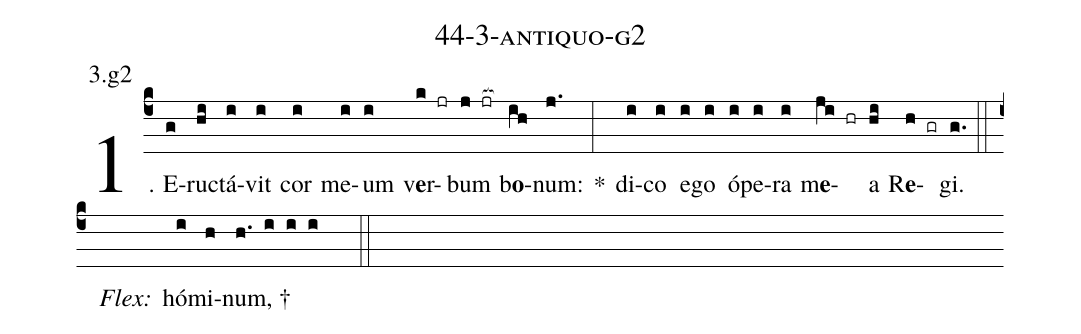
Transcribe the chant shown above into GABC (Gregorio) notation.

name: 44-3-antiquo-g2;
annotation: 3.g2;
%%
(c4)1. E(g)ruc(hi)tá(i)vit(i) cor(i) me(i)um(i) v<b>e</b>r(k jr)bum(j jr[ocb:1{]) b<b>o</b>(ih[ocb:0}])num:(j.) *(:) di(i)co(i) e(i)go(i) ó(i)pe(i)ra(i) m<b>e</b>(ji hr)a(hi) R<b>e</b>(h gr)gi.(g.) (::)
<i>Flex:</i>()  hó(i)mi(h)num, †(h. i i i  ::)
